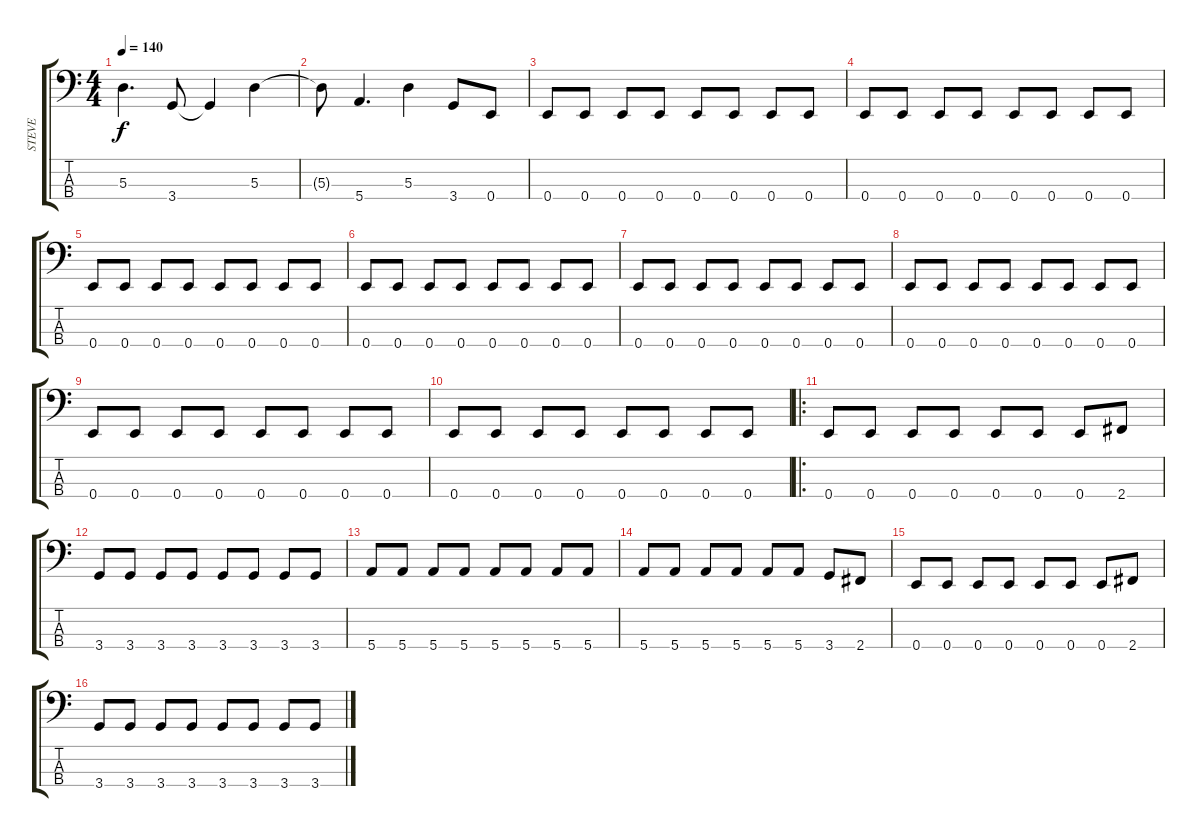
\track ("STEVE" "STEVE") {instrument electricbassfinger}
\staff {score tabs}
\tuning (G2 D2 A1 E1) {hide}
\ts (4 4)
\tempo 140
\clef f4
\ks c
5.3.4{d dy f instrument electricbassfinger} 3.4.8 3.4{t}.4 5.3.4 |
5.3{t}.8 5.4.4{d} 5.3.4 3.4.8 0.4.8 |
0.4.8 0.4.8 0.4.8 0.4.8 0.4.8 0.4.8 0.4.8 0.4.8 |
0.4.8 0.4.8 0.4.8 0.4.8 0.4.8 0.4.8 0.4.8 0.4.8 |
0.4.8 0.4.8 0.4.8 0.4.8 0.4.8 0.4.8 0.4.8 0.4.8 |
0.4.8 0.4.8 0.4.8 0.4.8 0.4.8 0.4.8 0.4.8 0.4.8 |
0.4.8 0.4.8 0.4.8 0.4.8 0.4.8 0.4.8 0.4.8 0.4.8 |
0.4.8 0.4.8 0.4.8 0.4.8 0.4.8 0.4.8 0.4.8 0.4.8 |
0.4.8 0.4.8 0.4.8 0.4.8 0.4.8 0.4.8 0.4.8 0.4.8 |
0.4.8 0.4.8 0.4.8 0.4.8 0.4.8 0.4.8 0.4.8 0.4.8 |
\ro
0.4.8 0.4.8 0.4.8 0.4.8 0.4.8 0.4.8 0.4.8 2.4.8 |
3.4.8 3.4.8 3.4.8 3.4.8 3.4.8 3.4.8 3.4.8 3.4.8 |
5.4.8 5.4.8 5.4.8 5.4.8 5.4.8 5.4.8 5.4.8 5.4.8 |
5.4.8 5.4.8 5.4.8 5.4.8 5.4.8 5.4.8 3.4.8 2.4.8 |
0.4.8 0.4.8 0.4.8 0.4.8 0.4.8 0.4.8 0.4.8 2.4.8 |
3.4.8 3.4.8 3.4.8 3.4.8 3.4.8 3.4.8 3.4.8 3.4.8
